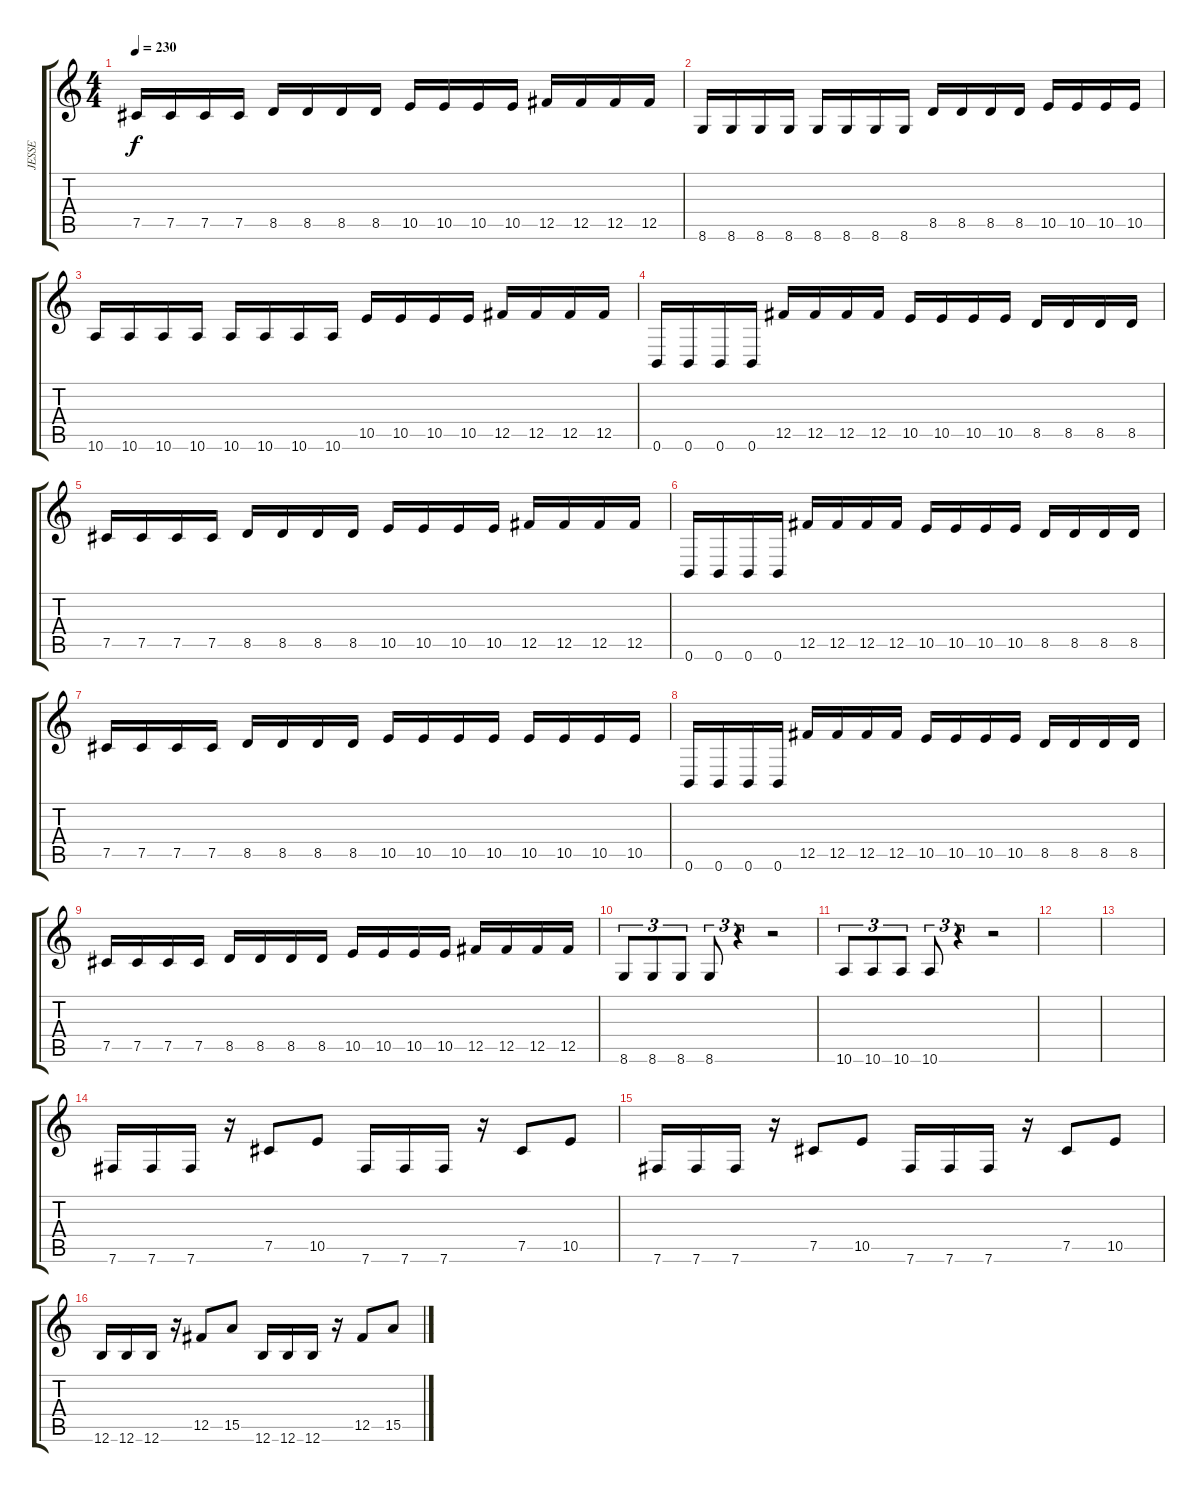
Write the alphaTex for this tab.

\track ("JESSE" "JESSE") {instrument distortionguitar}
\staff {score tabs}
\tuning (Db4 Ab3 E3 B2 Gb2 B1) {hide}
\ts (4 4)
\tempo 230
\clef g2
\ks c
7.5.16{dy f} 7.5.16 7.5.16 7.5.16 8.5.16 8.5.16 8.5.16 8.5.16 10.5.16 10.5.16 10.5.16 10.5.16 12.5.16 12.5.16 12.5.16 12.5.16 |
8.6.16 8.6.16 8.6.16 8.6.16 8.6.16 8.6.16 8.6.16 8.6.16 8.5.16 8.5.16 8.5.16 8.5.16 10.5.16 10.5.16 10.5.16 10.5.16 |
10.6.16 10.6.16 10.6.16 10.6.16 10.6.16 10.6.16 10.6.16 10.6.16 10.5.16 10.5.16 10.5.16 10.5.16 12.5.16 12.5.16 12.5.16 12.5.16 |
0.6.16 0.6.16 0.6.16 0.6.16 12.5.16 12.5.16 12.5.16 12.5.16 10.5.16 10.5.16 10.5.16 10.5.16 8.5.16 8.5.16 8.5.16 8.5.16 |
7.5.16 7.5.16 7.5.16 7.5.16 8.5.16 8.5.16 8.5.16 8.5.16 10.5.16 10.5.16 10.5.16 10.5.16 12.5.16 12.5.16 12.5.16 12.5.16 |
0.6.16 0.6.16 0.6.16 0.6.16 12.5.16 12.5.16 12.5.16 12.5.16 10.5.16 10.5.16 10.5.16 10.5.16 8.5.16 8.5.16 8.5.16 8.5.16 |
7.5.16 7.5.16 7.5.16 7.5.16 8.5.16 8.5.16 8.5.16 8.5.16 10.5.16 10.5.16 10.5.16 10.5.16 10.5.16 10.5.16 10.5.16 10.5.16 |
0.6.16 0.6.16 0.6.16 0.6.16 12.5.16 12.5.16 12.5.16 12.5.16 10.5.16 10.5.16 10.5.16 10.5.16 8.5.16 8.5.16 8.5.16 8.5.16 |
7.5.16 7.5.16 7.5.16 7.5.16 8.5.16 8.5.16 8.5.16 8.5.16 10.5.16 10.5.16 10.5.16 10.5.16 12.5.16 12.5.16 12.5.16 12.5.16 |
8.6.8{tu (3 2)} 8.6.8{tu (3 2)} 8.6.8{tu (3 2)} 8.6.8{tu (3 2)} r.4{tu (3 2)} r.2 |
10.6.8{tu (3 2)} 10.6.8{tu (3 2)} 10.6.8{tu (3 2)} 10.6.8{tu (3 2)} r.4{tu (3 2)} r.2 |
|
|
7.6.16 7.6.16 7.6.16 r.16 7.5.8 10.5.8 7.6.16 7.6.16 7.6.16 r.16 7.5.8 10.5.8 |
7.6.16 7.6.16 7.6.16 r.16 7.5.8 10.5.8 7.6.16 7.6.16 7.6.16 r.16 7.5.8 10.5.8 |
12.6.16 12.6.16 12.6.16 r.16 12.5.8 15.5.8 12.6.16 12.6.16 12.6.16 r.16 12.5.8 15.5.8
